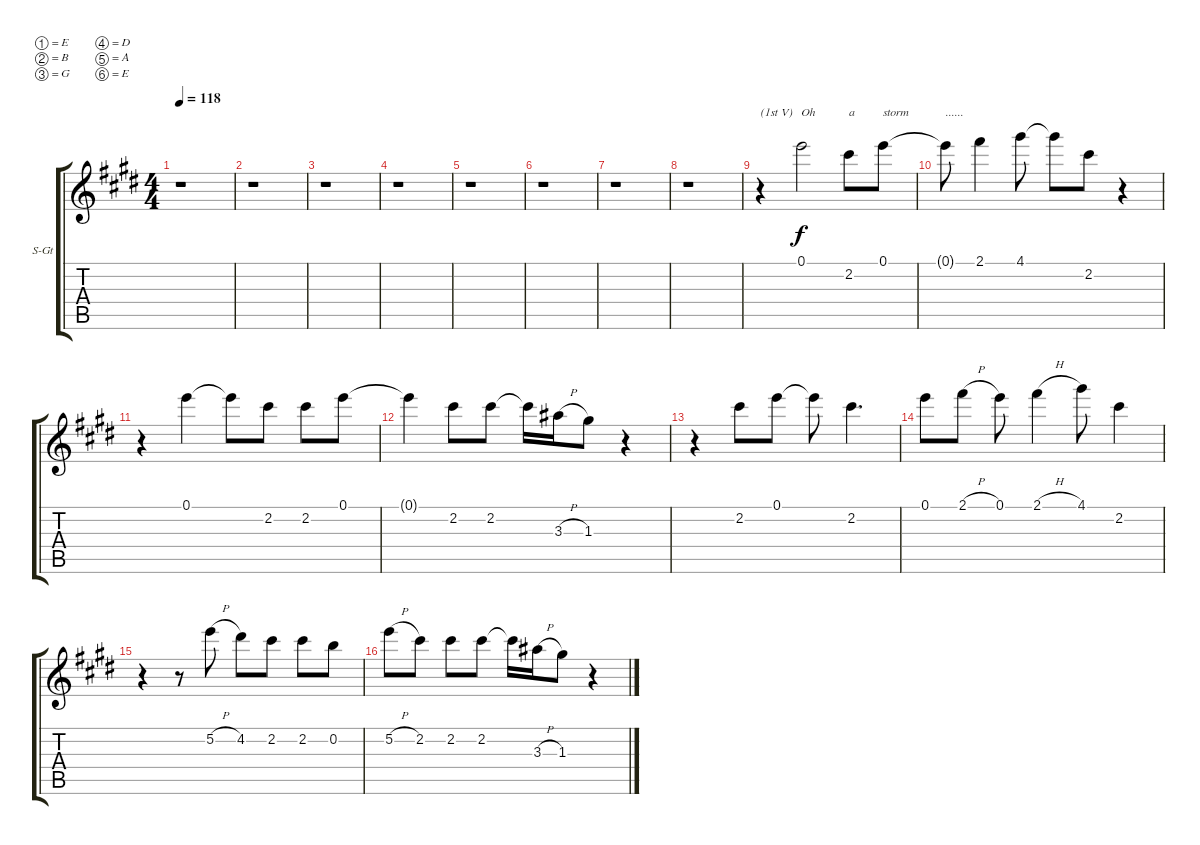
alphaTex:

\bracketExtendMode groupsimilarinstruments
\firstSystemTrackNameOrientation horizontal
\otherSystemsTrackNameOrientation horizontal
\track ("Vocal" "S-Gt") {instrument lead6voice}
\staff {score tabs}
\tuning (E5 B4 G4 D4 A3 E3)
\displaytranspose 12
\ts (4 4)
\tempo 118
\clef g2
\ks e
r.1{dy f} |
r.1 |
r.1 |
r.1 |
r.1 |
r.1 |
r.1 |
r.1 |
r.4{txt "(1st V)"} 0.1.2{txt "Oh"} 2.2.8{txt "a"} 0.1.8{txt "storm"} |
0.1{t}.8{txt "......"} 2.1.4 4.1.8 4.1{t}.8 2.2.8 r.4 |
r.4 0.1.4 0.1{t}.8 2.2.8 2.2.8 0.1.8 |
0.1{t}.4 2.2.8 2.2.8 2.2{t}.16 3.3{h}.16 1.3.8 r.4 |
r.4 2.2.8 0.1.8 0.1{t}.8 2.2.4{d} |
0.1.8 2.1{h}.8 0.1.8 2.1{h}.4 4.1.8 2.2.4 |
r.4 r.8 5.2{h}.8 4.2.8 2.2.8 2.2.8 0.2.8 |
5.2{h}.8 2.2.8 2.2.8 2.2.8 2.2{t}.16 3.3{h}.16 1.3.8 r.4
